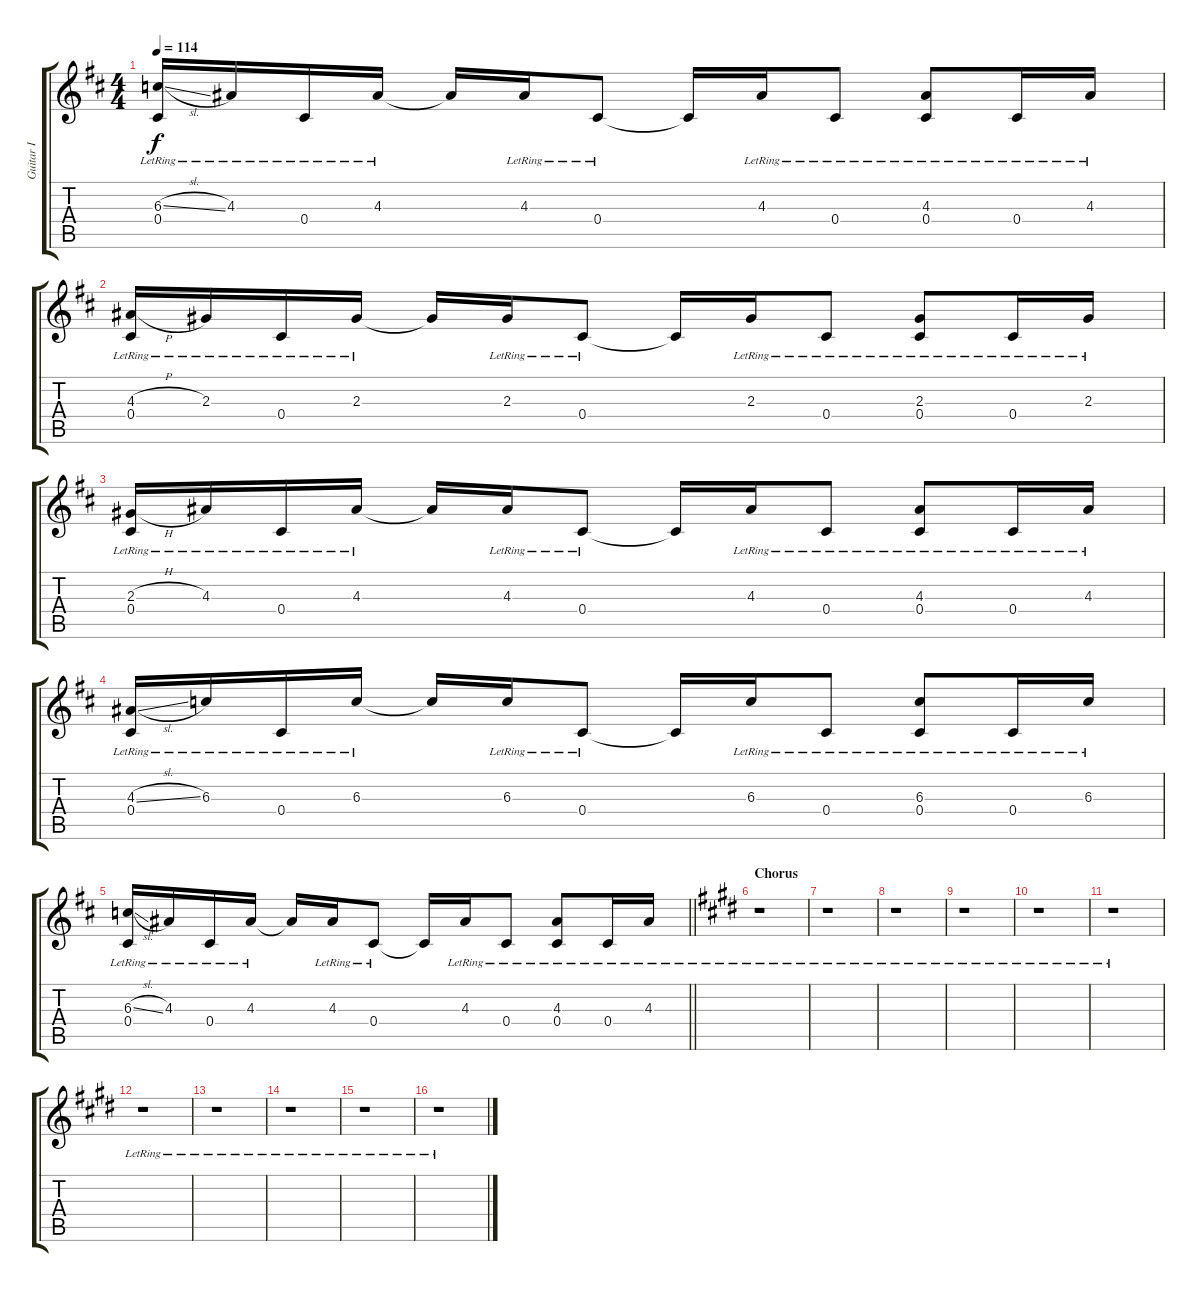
\track ("Guitar I" "Guitar I") {instrument electricguitarclean}
\staff {score tabs}
\tuning (Eb4 Bb3 Gb3 Db3 Ab2 Eb2) {hide}
\ts (4 4)
\tempo 114
\clef g2
\ks d
(6.3{sl lr} 0.4{lr}).16{dy f} 4.3{lr}.16 0.4{lr}.16 4.3{lr}.16 4.3{t}.16 4.3{lr}.16 0.4{lr}.8 0.4{t}.16 4.3{lr}.16 0.4{lr}.8 (4.3{lr} 0.4{lr}).8 0.4{lr}.16 4.3{lr}.16 |
(4.3{h lr} 0.4{lr}).16 2.3{lr}.16 0.4{lr}.16 2.3{lr}.16 2.3{t}.16 2.3{lr}.16 0.4{lr}.8 0.4{t}.16 2.3{lr}.16 0.4{lr}.8 (2.3{lr} 0.4{lr}).8 0.4{lr}.16 2.3{lr}.16 |
(2.3{h lr} 0.4{lr}).16 4.3{lr}.16 0.4{lr}.16 4.3{lr}.16 4.3{t}.16 4.3{lr}.16 0.4{lr}.8 0.4{t}.16 4.3{lr}.16 0.4{lr}.8 (4.3{lr} 0.4{lr}).8 0.4{lr}.16 4.3{lr}.16 |
(4.3{sl lr} 0.4{lr}).16 6.3{lr}.16 0.4{lr}.16 6.3{lr}.16 6.3{t}.16 6.3{lr}.16 0.4{lr}.8 0.4{t}.16 6.3{lr}.16 0.4{lr}.8 (6.3{lr} 0.4{lr}).8 0.4{lr}.16 6.3{lr}.16 |
\barLineRight lightlight
(6.3{sl lr} 0.4{lr}).16 4.3{lr}.16 0.4{lr}.16 4.3{lr}.16 4.3{t}.16 4.3{lr}.16 0.4{lr}.8 0.4{t}.16 4.3{lr}.16 0.4{lr}.8 (4.3{lr} 0.4{lr}).8 0.4{lr}.16 4.3{lr}.16 |
\section ("" "Chorus")
\ks c#minor
r.1 |
r.1 |
r.1 |
r.1 |
r.1 |
r.1 |
r.1 |
r.1 |
r.1 |
r.1 |
r.1
